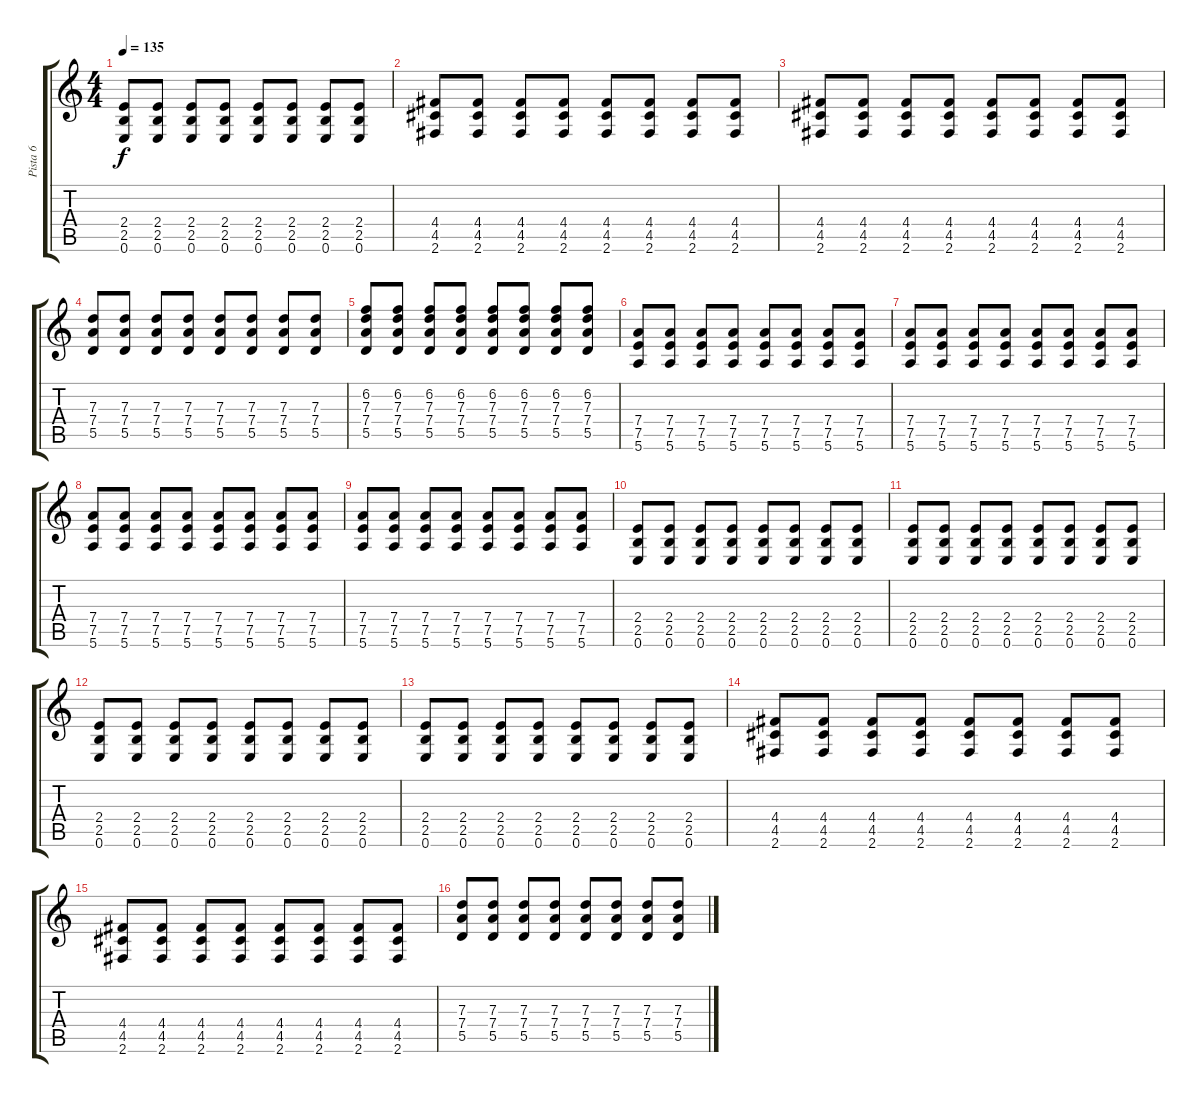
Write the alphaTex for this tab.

\track ("Pista 6" "Pista 6") {instrument distortionguitar}
\staff {score tabs}
\tuning (E4 B3 G3 D3 A2 E2) {hide}
\ts (4 4)
\tempo 135
\clef g2
\ks c
(2.4 2.5 0.6).8{dy f} (2.4 2.5 0.6).8 (2.4 2.5 0.6).8 (2.4 2.5 0.6).8 (2.4 2.5 0.6).8 (2.4 2.5 0.6).8 (2.4 2.5 0.6).8 (2.4 2.5 0.6).8 |
(4.4 4.5 2.6).8 (4.4 4.5 2.6).8 (4.4 4.5 2.6).8 (4.4 4.5 2.6).8 (4.4 4.5 2.6).8 (4.4 4.5 2.6).8 (4.4 4.5 2.6).8 (4.4 4.5 2.6).8 |
(4.4 4.5 2.6).8 (4.4 4.5 2.6).8 (4.4 4.5 2.6).8 (4.4 4.5 2.6).8 (4.4 4.5 2.6).8 (4.4 4.5 2.6).8 (4.4 4.5 2.6).8 (4.4 4.5 2.6).8 |
(7.3 7.4 5.5).8 (7.3 7.4 5.5).8 (7.3 7.4 5.5).8 (7.3 7.4 5.5).8 (7.3 7.4 5.5).8 (7.3 7.4 5.5).8 (7.3 7.4 5.5).8 (7.3 7.4 5.5).8 |
(6.2 7.3 7.4 5.5).8 (6.2 7.3 7.4 5.5).8 (6.2 7.3 7.4 5.5).8 (6.2 7.3 7.4 5.5).8 (6.2 7.3 7.4 5.5).8 (6.2 7.3 7.4 5.5).8 (6.2 7.3 7.4 5.5).8 (6.2 7.3 7.4 5.5).8 |
(7.4 7.5 5.6).8 (7.4 7.5 5.6).8 (7.4 7.5 5.6).8 (7.4 7.5 5.6).8 (7.4 7.5 5.6).8 (7.4 7.5 5.6).8 (7.4 7.5 5.6).8 (7.4 7.5 5.6).8 |
(7.4 7.5 5.6).8 (7.4 7.5 5.6).8 (7.4 7.5 5.6).8 (7.4 7.5 5.6).8 (7.4 7.5 5.6).8 (7.4 7.5 5.6).8 (7.4 7.5 5.6).8 (7.4 7.5 5.6).8 |
(7.4 7.5 5.6).8 (7.4 7.5 5.6).8 (7.4 7.5 5.6).8 (7.4 7.5 5.6).8 (7.4 7.5 5.6).8 (7.4 7.5 5.6).8 (7.4 7.5 5.6).8 (7.4 7.5 5.6).8 |
(7.4 7.5 5.6).8 (7.4 7.5 5.6).8 (7.4 7.5 5.6).8 (7.4 7.5 5.6).8 (7.4 7.5 5.6).8 (7.4 7.5 5.6).8 (7.4 7.5 5.6).8 (7.4 7.5 5.6).8 |
(2.4 2.5 0.6).8 (2.4 2.5 0.6).8 (2.4 2.5 0.6).8 (2.4 2.5 0.6).8 (2.4 2.5 0.6).8 (2.4 2.5 0.6).8 (2.4 2.5 0.6).8 (2.4 2.5 0.6).8 |
(2.4 2.5 0.6).8 (2.4 2.5 0.6).8 (2.4 2.5 0.6).8 (2.4 2.5 0.6).8 (2.4 2.5 0.6).8 (2.4 2.5 0.6).8 (2.4 2.5 0.6).8 (2.4 2.5 0.6).8 |
(2.4 2.5 0.6).8 (2.4 2.5 0.6).8 (2.4 2.5 0.6).8 (2.4 2.5 0.6).8 (2.4 2.5 0.6).8 (2.4 2.5 0.6).8 (2.4 2.5 0.6).8 (2.4 2.5 0.6).8 |
(2.4 2.5 0.6).8 (2.4 2.5 0.6).8 (2.4 2.5 0.6).8 (2.4 2.5 0.6).8 (2.4 2.5 0.6).8 (2.4 2.5 0.6).8 (2.4 2.5 0.6).8 (2.4 2.5 0.6).8 |
(4.4 4.5 2.6).8 (4.4 4.5 2.6).8 (4.4 4.5 2.6).8 (4.4 4.5 2.6).8 (4.4 4.5 2.6).8 (4.4 4.5 2.6).8 (4.4 4.5 2.6).8 (4.4 4.5 2.6).8 |
(4.4 4.5 2.6).8 (4.4 4.5 2.6).8 (4.4 4.5 2.6).8 (4.4 4.5 2.6).8 (4.4 4.5 2.6).8 (4.4 4.5 2.6).8 (4.4 4.5 2.6).8 (4.4 4.5 2.6).8 |
(7.3 7.4 5.5).8 (7.3 7.4 5.5).8 (7.3 7.4 5.5).8 (7.3 7.4 5.5).8 (7.3 7.4 5.5).8 (7.3 7.4 5.5).8 (7.3 7.4 5.5).8 (7.3 7.4 5.5).8
